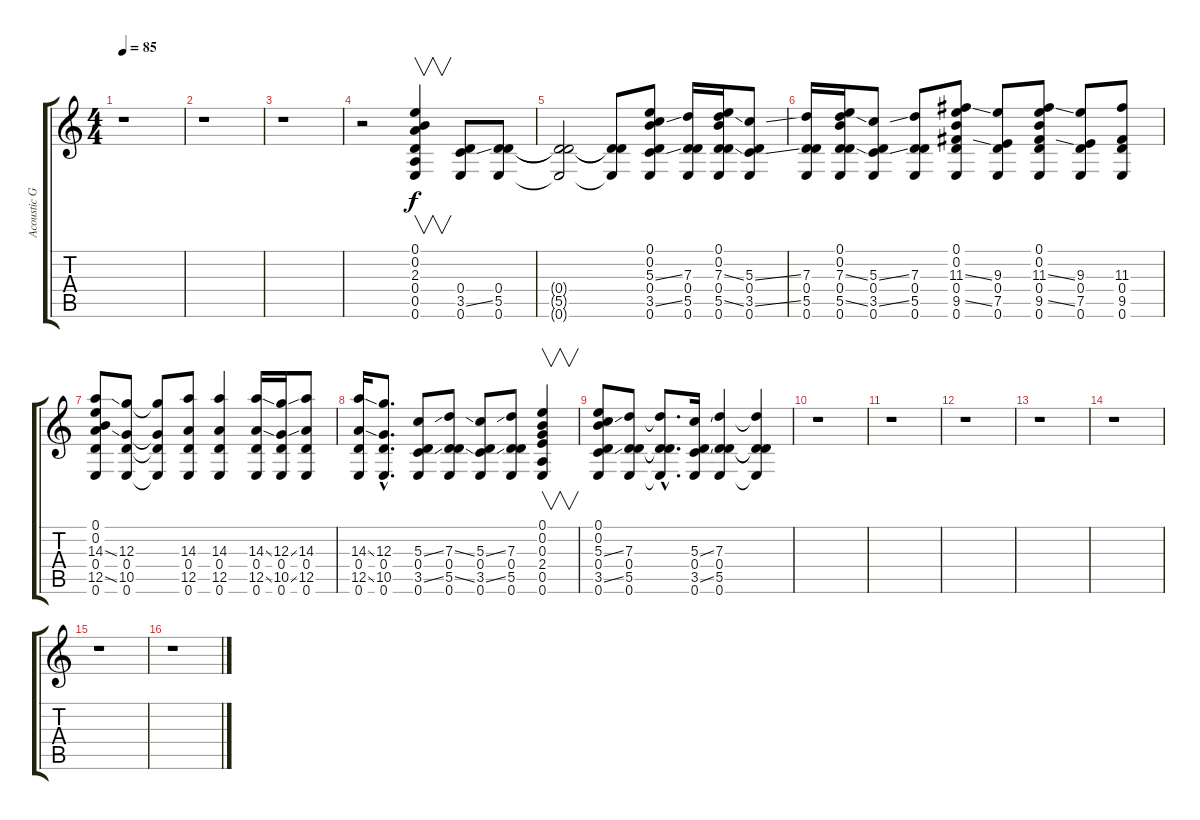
\track ("Acoustic Guitar" "Acoustic G") {instrument acousticguitarsteel}
\staff {score tabs}
\tuning (E4 B3 G3 D3 A2 E2) {hide}
\ts (4 4)
\tempo 85
\clef g2
\ks c
r.1{dy f instrument acousticguitarsteel} |
r.1 |
r.1 |
r.2 (0.1 0.2 2.3 0.4 0.5 0.6).4{v} (0.4 3.5{ss} 0.6).8 (0.4 5.5 0.6).8 |
(0.4{t} 5.5{t} 0.6{t}).2 (0.4{t} 5.5{t} 0.6{t}).8 (0.1 0.2 5.3{ss} 0.4 3.5{ss} 0.6).8 (7.3 0.4 5.5 0.6).16 (0.1 0.2 7.3{ss} 0.4 5.5{ss} 0.6).16 (5.3{ss} 0.4 3.5{ss} 0.6).8 |
(7.3 0.4 5.5 0.6).16 (0.1 0.2 7.3{ss} 0.4 5.5{ss} 0.6).16 (5.3{ss} 0.4 3.5{ss} 0.6).8 (7.3 0.4 5.5 0.6).8 (0.1 0.2 11.3{ss} 0.4 9.5{ss} 0.6).8 (9.3 0.4 7.5 0.6).8 (0.1 0.2 11.3{ss} 0.4 9.5{ss} 0.6).8 (9.3 0.4 7.5 0.6).8 (11.3 0.4 9.5 0.6).8 |
(0.1 0.2 14.3{ss} 0.4 12.5{ss} 0.6).8 (12.3 0.4 10.5 0.6).8 (12.3{t} 0.4{t} 10.5{t} 0.6{t}).8 (14.3 0.4 12.5 0.6).8 (14.3 0.4 12.5 0.6).4 (14.3{ss} 0.4 12.5{ss} 0.6).16 (12.3{ss} 0.4 10.5{ss} 0.6).16 (14.3 0.4 12.5 0.6).8 |
(14.3{ss} 0.4 12.5{ss} 0.6).16 (12.3{hac} 0.4{hac} 10.5{hac} 0.6{hac}).8{d} (5.3{ss} 0.4 3.5{ss} 0.6).8 (7.3{ss} 0.4 5.5{ss} 0.6).8 (5.3{ss} 0.4 3.5{ss} 0.6).8 (7.3 0.4 5.5 0.6).8 (0.1 0.2 0.3 2.4 0.5 0.6).4{v} |
(0.1 0.2 5.3{ss} 0.4 3.5{ss} 0.6).8 (7.3 0.4 5.5 0.6).8 (7.3{hac t} 0.4{hac t} 5.5{hac t} 0.6{hac t}).8{d} (5.3{ss} 0.4 3.5{ss} 0.6).16 (7.3 0.4 5.5 0.6).4 (7.3{t} 0.4{t} 5.5{t} 0.6{t}).4 |
r.1 |
r.1 |
r.1 |
r.1 |
r.1 |
r.1 |
r.1
